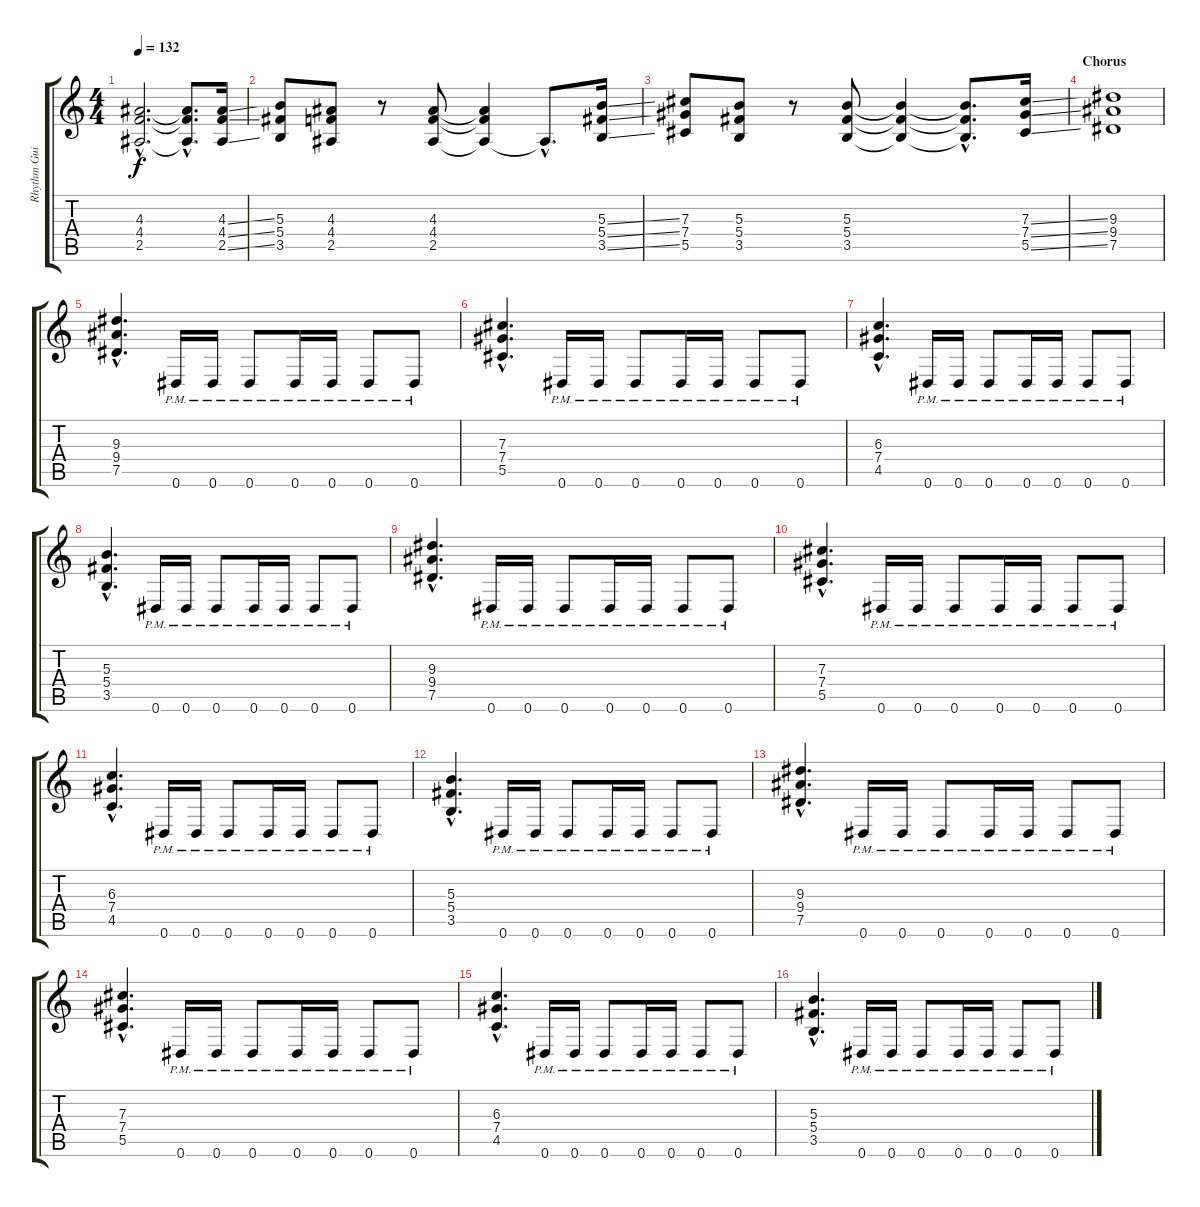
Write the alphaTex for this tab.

\track ("Rhythm Guitar" "Rhythm Gui") {instrument distortionguitar}
\staff {score tabs}
\tuning (Eb4 Bb3 Gb3 Db3 Ab2 Eb2) {hide}
\ts (4 4)
\tempo 132
\clef g2
\ks c
(4.3{hac} 4.4{hac} 2.5{hac}).2{d dy f} (4.3{hac t} 4.4{hac t} 2.5{hac t}).8{d} (4.3{ss} 4.4{ss} 2.5{ss}).16 |
(5.3 5.4 3.5).8 (4.3 4.4 2.5).8 r.8 (4.3 4.4 2.5).8 (4.3{t} 4.4{t} 2.5{t}).4 2.5{hac t}.8{d} (5.3{ss} 5.4{ss} 3.5{ss}).16 |
(7.3 7.4 5.5).8 (5.3 5.4 3.5).8 r.8 (5.3 5.4 3.5).8 (5.3{t} 5.4{t} 3.5{t}).4 (5.3{hac t} 5.4{hac t} 3.5{hac t}).8{d} (7.3{ss} 7.4{ss} 5.5{ss}).16 |
\section ("" "Chorus")
(9.3 9.4 7.5).1 |
(9.3{hac} 9.4{hac} 7.5{hac}).4{d} 0.6{pm}.16 0.6{pm}.16 0.6{pm}.8 0.6{pm}.16 0.6{pm}.16 0.6{pm}.8 0.6{pm}.8 |
(7.3{hac} 7.4{hac} 5.5{hac}).4{d} 0.6{pm}.16 0.6{pm}.16 0.6{pm}.8 0.6{pm}.16 0.6{pm}.16 0.6{pm}.8 0.6{pm}.8 |
(6.3{hac} 7.4{hac} 4.5{hac}).4{d} 0.6{pm}.16 0.6{pm}.16 0.6{pm}.8 0.6{pm}.16 0.6{pm}.16 0.6{pm}.8 0.6{pm}.8 |
(5.3{hac} 5.4{hac} 3.5{hac}).4{d} 0.6{pm}.16 0.6{pm}.16 0.6{pm}.8 0.6{pm}.16 0.6{pm}.16 0.6{pm}.8 0.6{pm}.8 |
(9.3{hac} 9.4{hac} 7.5{hac}).4{d} 0.6{pm}.16 0.6{pm}.16 0.6{pm}.8 0.6{pm}.16 0.6{pm}.16 0.6{pm}.8 0.6{pm}.8 |
(7.3{hac} 7.4{hac} 5.5{hac}).4{d} 0.6{pm}.16 0.6{pm}.16 0.6{pm}.8 0.6{pm}.16 0.6{pm}.16 0.6{pm}.8 0.6{pm}.8 |
(6.3{hac} 7.4{hac} 4.5{hac}).4{d} 0.6{pm}.16 0.6{pm}.16 0.6{pm}.8 0.6{pm}.16 0.6{pm}.16 0.6{pm}.8 0.6{pm}.8 |
(5.3{hac} 5.4{hac} 3.5{hac}).4{d} 0.6{pm}.16 0.6{pm}.16 0.6{pm}.8 0.6{pm}.16 0.6{pm}.16 0.6{pm}.8 0.6{pm}.8 |
(9.3{hac} 9.4{hac} 7.5{hac}).4{d} 0.6{pm}.16 0.6{pm}.16 0.6{pm}.8 0.6{pm}.16 0.6{pm}.16 0.6{pm}.8 0.6{pm}.8 |
(7.3{hac} 7.4{hac} 5.5{hac}).4{d} 0.6{pm}.16 0.6{pm}.16 0.6{pm}.8 0.6{pm}.16 0.6{pm}.16 0.6{pm}.8 0.6{pm}.8 |
(6.3{hac} 7.4{hac} 4.5{hac}).4{d} 0.6{pm}.16 0.6{pm}.16 0.6{pm}.8 0.6{pm}.16 0.6{pm}.16 0.6{pm}.8 0.6{pm}.8 |
(5.3{hac} 5.4{hac} 3.5{hac}).4{d} 0.6{pm}.16 0.6{pm}.16 0.6{pm}.8 0.6{pm}.16 0.6{pm}.16 0.6{pm}.8 0.6{pm}.8
